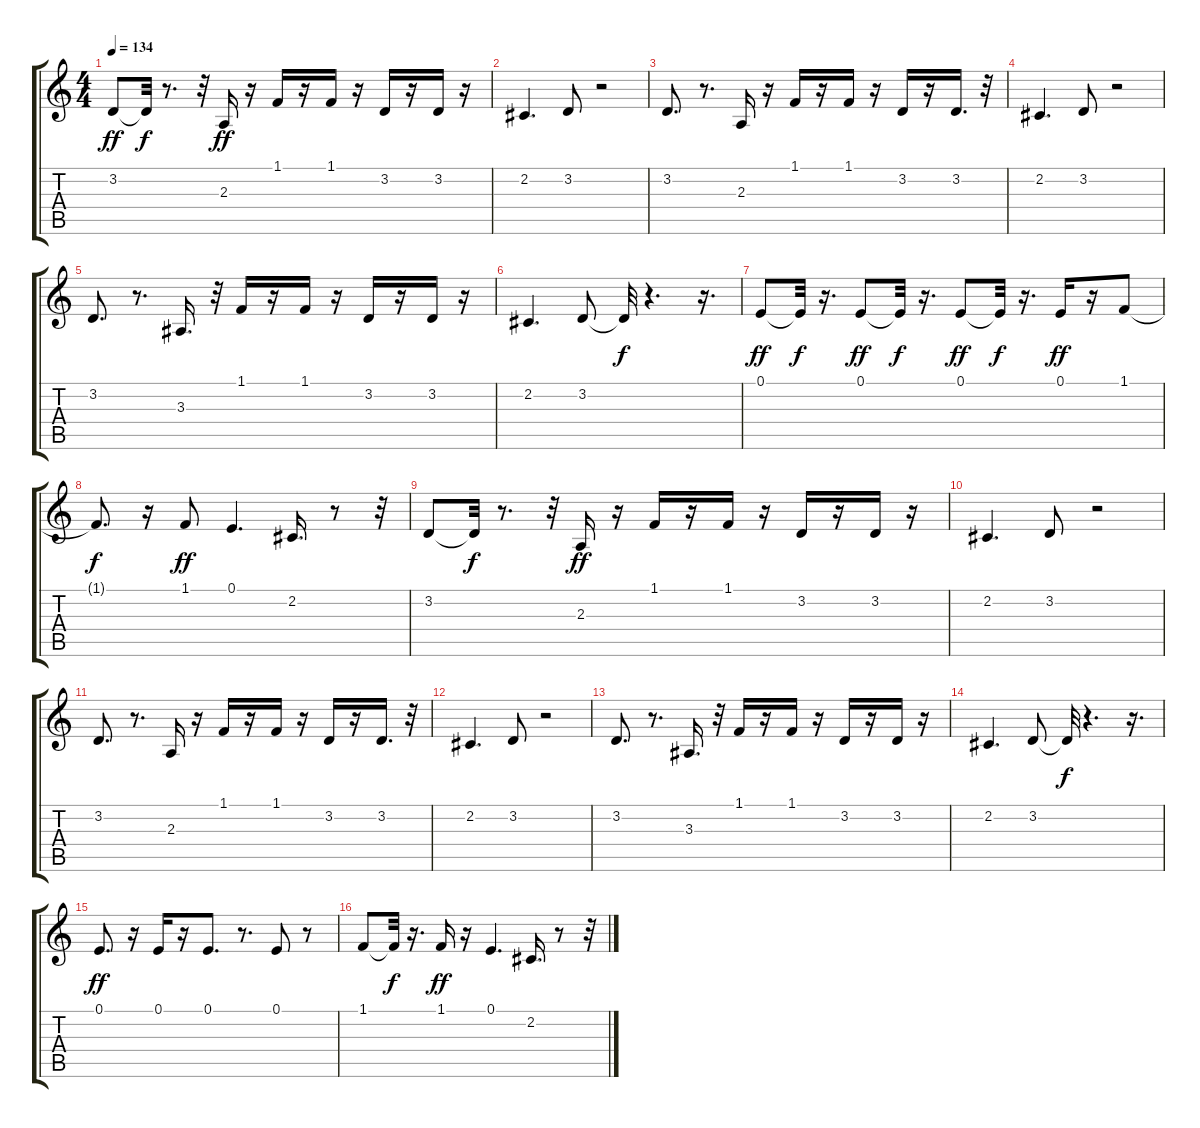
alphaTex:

\track "" {instrument harmonica}
\staff {score tabs}
\tuning (E4 B3 G3 D3 A2 E2) {hide}
\ts (4 4)
\tempo 134
\clef g2
\ks c
3.2.8{dy ff} 3.2{t}.32{dy f} r.8{d} r.32 2.3.16{dy ff} r.16 1.1.16 r.16 1.1.16 r.16 3.2.16 r.16 3.2.16 r.16 |
2.2.4{d} 3.2.8 r.2 |
3.2.8{d} r.8{d} 2.3.16 r.16 1.1.16 r.16 1.1.16 r.16 3.2.16 r.16 3.2.16{d} r.32 |
2.2.4{d} 3.2.8 r.2 |
3.2.8{d} r.8{d} 3.3.16{d} r.32 1.1.16 r.16 1.1.16 r.16 3.2.16 r.16 3.2.16 r.16 |
2.2.4{d} 3.2.8 3.2{t}.32{dy f} r.4{d} r.16{d} |
0.1.8{dy ff} 0.1{t}.32{dy f} r.16{d} 0.1.8{dy ff} 0.1{t}.32{dy f} r.16{d} 0.1.8{dy ff} 0.1{t}.32{dy f} r.16{d} 0.1.16{dy ff} r.16 1.1.8 |
1.1{t}.8{d dy f} r.16 1.1.8{dy ff} 0.1.4{d} 2.2.16{d} r.8 r.32 |
3.2.8 3.2{t}.32{dy f} r.8{d} r.32 2.3.16{dy ff} r.16 1.1.16 r.16 1.1.16 r.16 3.2.16 r.16 3.2.16 r.16 |
2.2.4{d} 3.2.8 r.2 |
3.2.8{d} r.8{d} 2.3.16 r.16 1.1.16 r.16 1.1.16 r.16 3.2.16 r.16 3.2.16{d} r.32 |
2.2.4{d} 3.2.8 r.2 |
3.2.8{d} r.8{d} 3.3.16{d} r.32 1.1.16 r.16 1.1.16 r.16 3.2.16 r.16 3.2.16 r.16 |
2.2.4{d} 3.2.8 3.2{t}.32{dy f} r.4{d} r.16{d} |
0.1.8{d dy ff} r.16 0.1.16 r.16 0.1.8{d} r.8{d} 0.1.8 r.8 |
1.1.8 1.1{t}.32{dy f} r.16{d} 1.1.16{dy ff} r.16 0.1.4{d} 2.2.16{d} r.8 r.32
